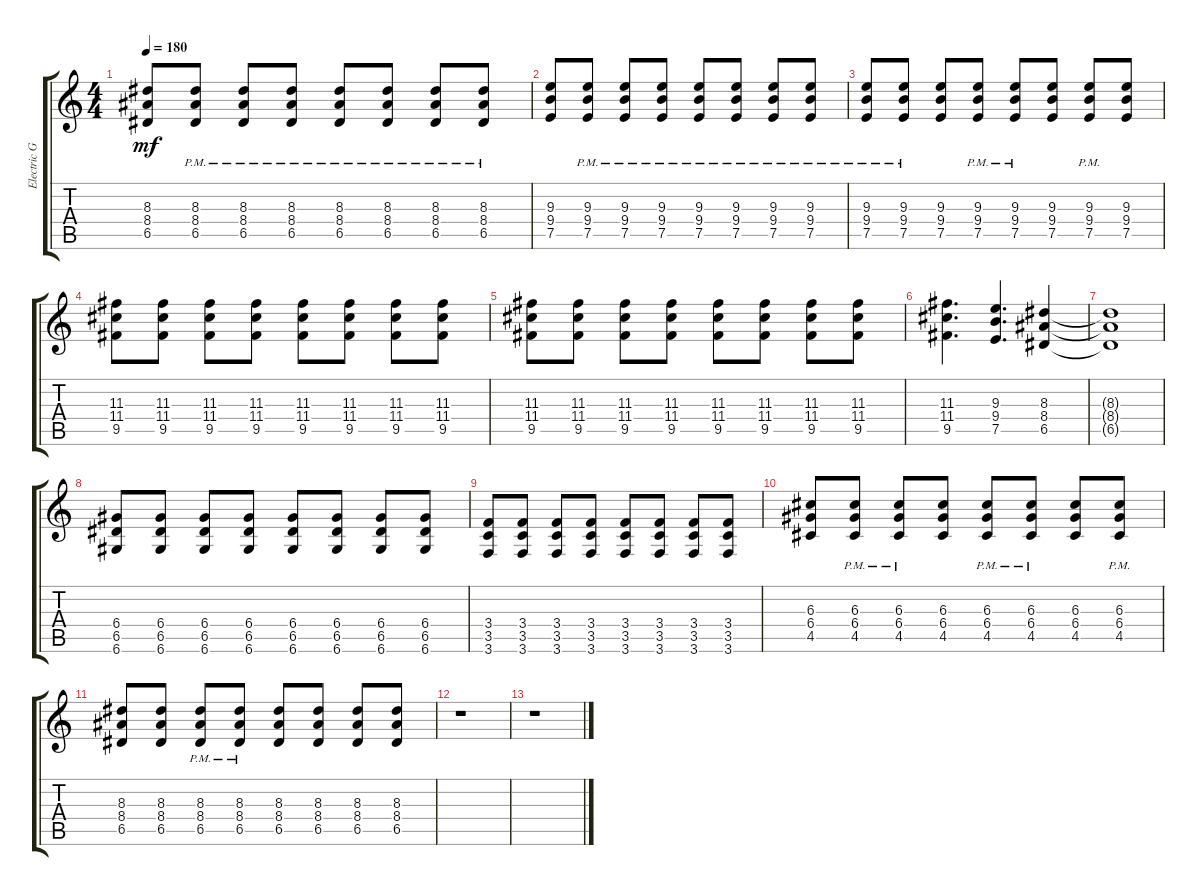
\track ("Electric Guitar" "Electric G") {instrument overdrivenguitar}
\staff {score tabs}
\tuning (E4 B3 G3 D3 A2 D2) {hide}
\ts (4 4)
\tempo 180
\clef g2
\ks c
(8.3 8.4 6.5).8{dy mf} (8.3{pm} 8.4{pm} 6.5{pm}).8 (8.3{pm} 8.4{pm} 6.5{pm}).8 (8.3{pm} 8.4{pm} 6.5{pm}).8 (8.3{pm} 8.4{pm} 6.5{pm}).8 (8.3{pm} 8.4{pm} 6.5{pm}).8 (8.3{pm} 8.4{pm} 6.5{pm}).8 (8.3{pm} 8.4{pm} 6.5{pm}).8 |
(9.3 9.4 7.5).8 (9.3{pm} 9.4{pm} 7.5{pm}).8 (9.3{pm} 9.4{pm} 7.5{pm}).8 (9.3{pm} 9.4{pm} 7.5{pm}).8 (9.3{pm} 9.4{pm} 7.5{pm}).8 (9.3{pm} 9.4{pm} 7.5{pm}).8 (9.3{pm} 9.4{pm} 7.5{pm}).8 (9.3{pm} 9.4{pm} 7.5{pm}).8 |
(9.3{pm} 9.4{pm} 7.5{pm}).8 (9.3{pm} 9.4{pm} 7.5{pm}).8 (9.3 9.4 7.5).8 (9.3{pm} 9.4{pm} 7.5{pm}).8 (9.3{pm} 9.4{pm} 7.5{pm}).8 (9.3 9.4 7.5).8 (9.3{pm} 9.4{pm} 7.5{pm}).8 (9.3 9.4 7.5).8 |
(11.3 11.4 9.5).8 (11.3 11.4 9.5).8 (11.3 11.4 9.5).8 (11.3 11.4 9.5).8 (11.3 11.4 9.5).8 (11.3 11.4 9.5).8 (11.3 11.4 9.5).8 (11.3 11.4 9.5).8 |
(11.3 11.4 9.5).8 (11.3 11.4 9.5).8 (11.3 11.4 9.5).8 (11.3 11.4 9.5).8 (11.3 11.4 9.5).8 (11.3 11.4 9.5).8 (11.3 11.4 9.5).8 (11.3 11.4 9.5).8 |
(11.3 11.4 9.5).4{d} (9.3 9.4 7.5).4{d} (8.3 8.4 6.5).4 |
(8.3{t} 8.4{t} 6.5{t}).1 |
(6.4 6.5 6.6).8 (6.4 6.5 6.6).8 (6.4 6.5 6.6).8 (6.4 6.5 6.6).8 (6.4 6.5 6.6).8 (6.4 6.5 6.6).8 (6.4 6.5 6.6).8 (6.4 6.5 6.6).8 |
(3.4 3.5 3.6).8 (3.4 3.5 3.6).8 (3.4 3.5 3.6).8 (3.4 3.5 3.6).8 (3.4 3.5 3.6).8 (3.4 3.5 3.6).8 (3.4 3.5 3.6).8 (3.4 3.5 3.6).8 |
(6.3 6.4 4.5).8 (6.3{pm} 6.4{pm} 4.5{pm}).8 (6.3{pm} 6.4{pm} 4.5{pm}).8 (6.3 6.4 4.5).8 (6.3{pm} 6.4{pm} 4.5{pm}).8 (6.3{pm} 6.4{pm} 4.5{pm}).8 (6.3 6.4 4.5).8 (6.3{pm} 6.4{pm} 4.5{pm}).8 |
(8.3 8.4 6.5).8 (8.3 8.4 6.5).8 (8.3{pm} 8.4{pm} 6.5{pm}).8 (8.3{pm} 8.4{pm} 6.5{pm}).8 (8.3 8.4 6.5).8 (8.3 8.4 6.5).8 (8.3 8.4 6.5).8 (8.3 8.4 6.5).8 |
r.1 |
r.1
